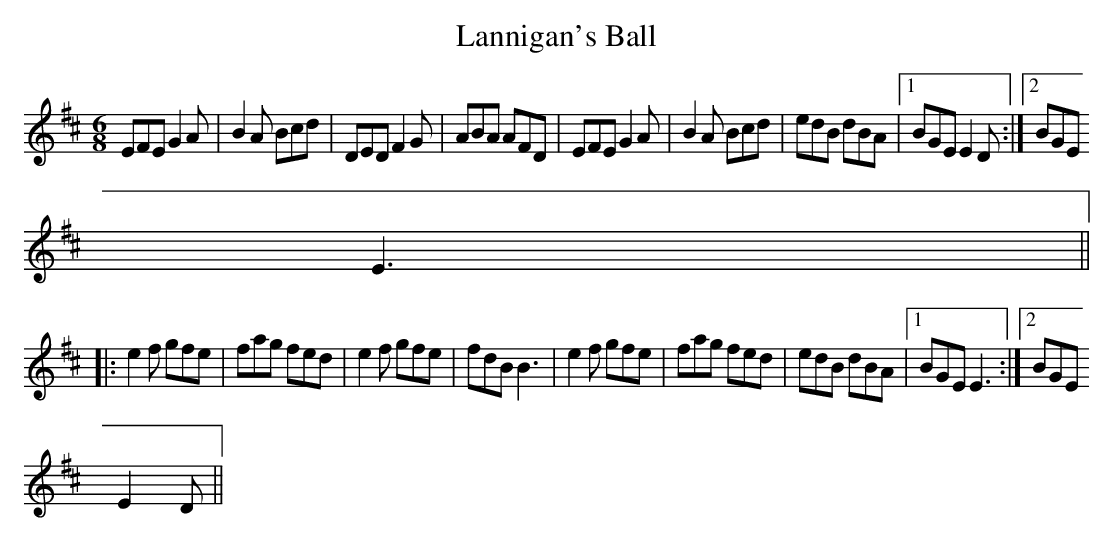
X:1
T:Lannigan's Ball
M:6/8
K:D
EFE G2A|B2A Bcd|DED F2G|ABA AFD|EFE G2A|B2A Bcd|edB dBA|1 BGE E2D:|2 BGE
E3||
|:e2f gfe|fag fed|e2f gfe|fdB B3|e2f gfe|fag fed|edB dBA|1 BGE E3:|2 BGE
E2D||
